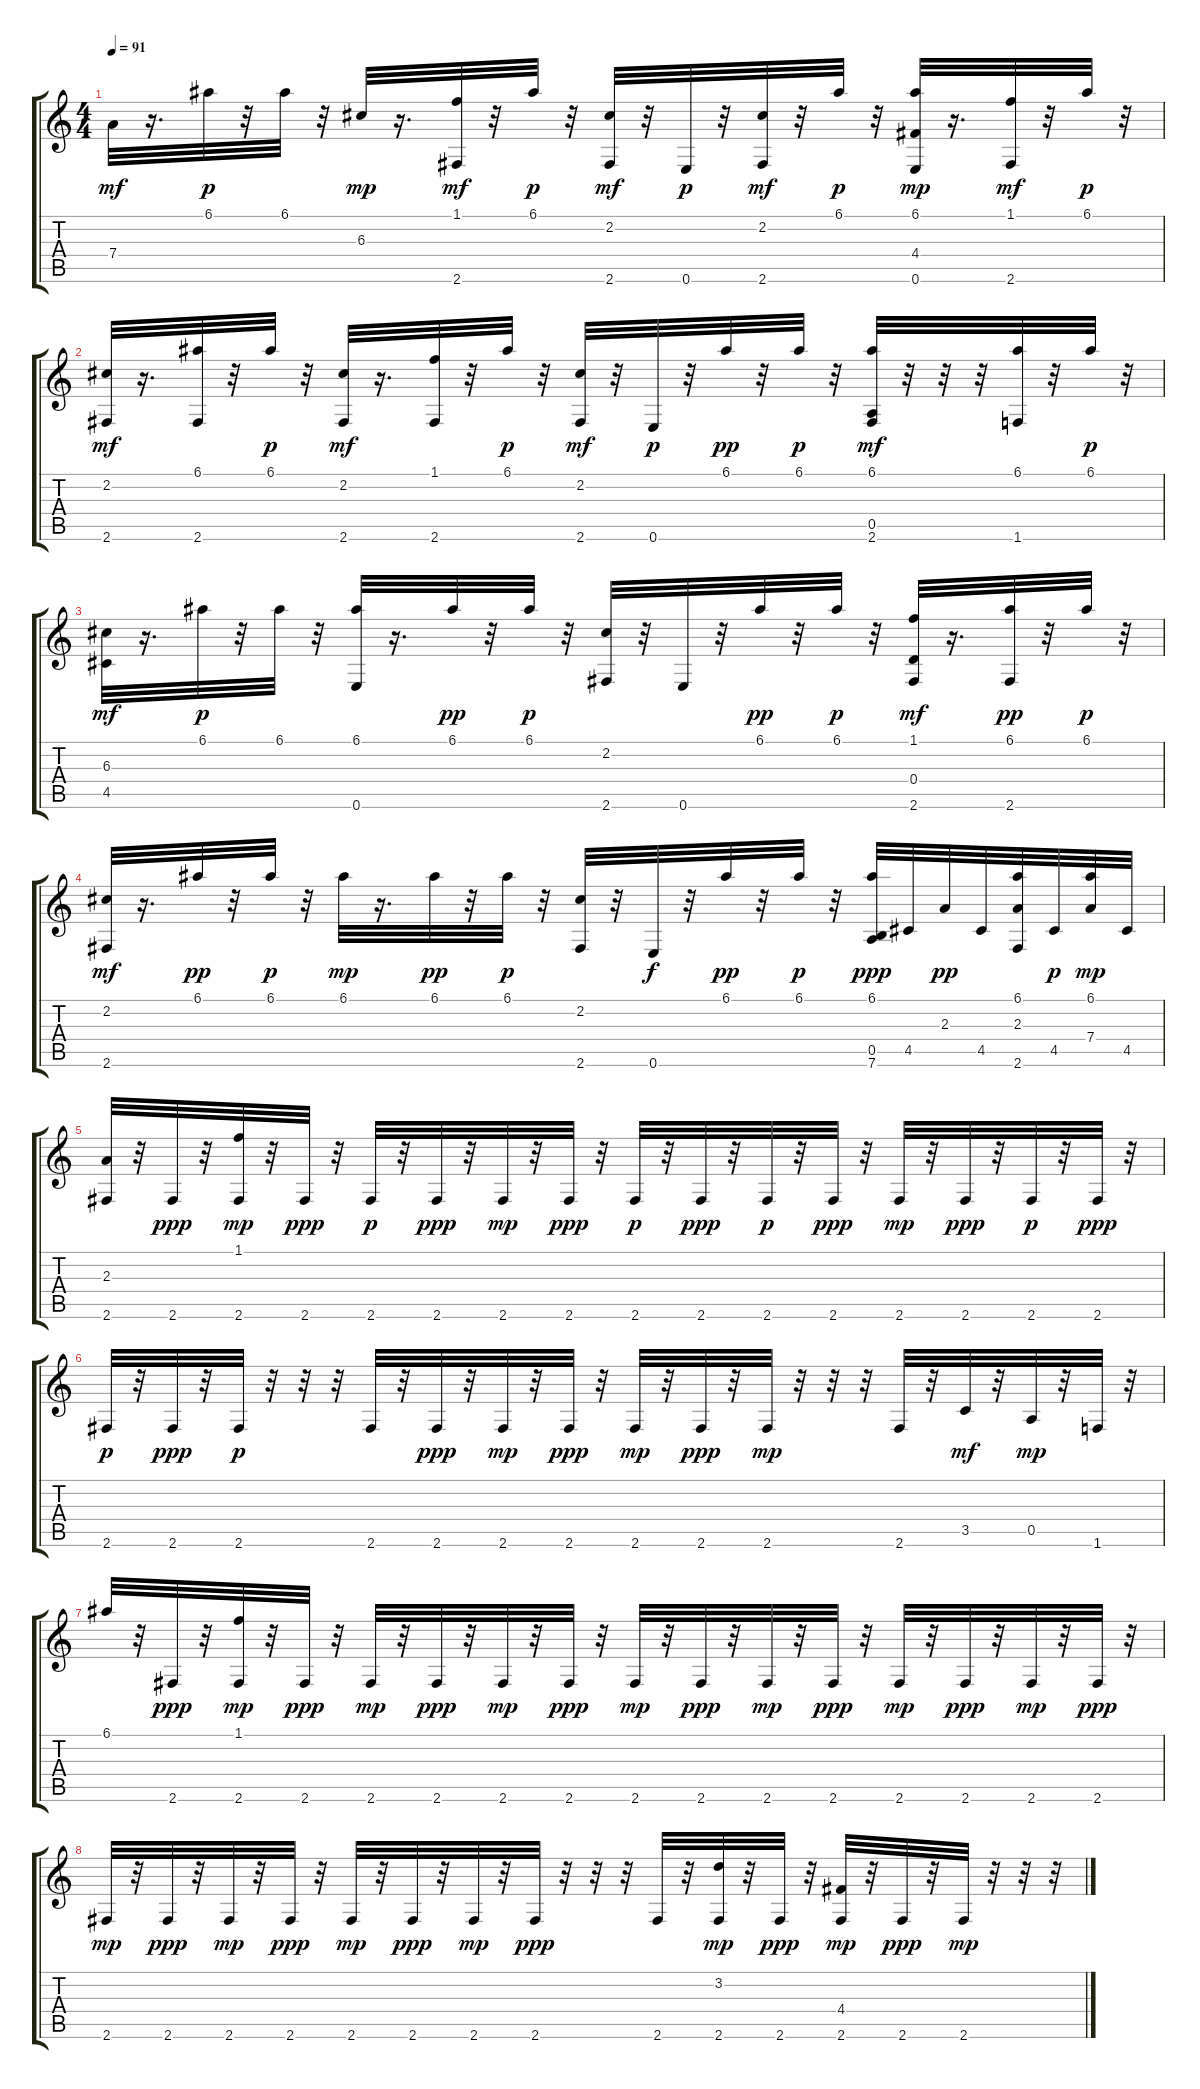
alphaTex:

\track "" {instrument acousticguitarsteel}
\staff {score tabs}
\tuning (E4 B3 G3 D3 A2 E2) {hide}
\ts (4 4)
\tempo 91
\clef g2
\ks c
7.4.32{dy mf} r.16{d} 6.1.32{dy p} r.32 6.1.32 r.32 6.3.32{dy mp} r.16{d} (1.1 2.6).32{dy mf} r.32 6.1.32{dy p} r.32 (2.2 2.6).32{dy mf} r.32 0.6.32{dy p} r.32 (2.2 2.6).32{dy mf} r.32 6.1.32{dy p} r.32 (6.1 4.4 0.6).32{dy mp} r.16{d} (1.1 2.6).32{dy mf} r.32 6.1.32{dy p} r.32 |
(2.2 2.6).32{dy mf} r.16{d} (6.1 2.6).32 r.32 6.1.32{dy p} r.32 (2.2 2.6).32{dy mf} r.16{d} (1.1 2.6).32 r.32 6.1.32{dy p} r.32 (2.2 2.6).32{dy mf} r.32 0.6.32{dy p} r.32 6.1.32{dy pp} r.32 6.1.32{dy p} r.32 (6.1 0.5 2.6).32{dy mf} r.32 r.32 r.32 (6.1 1.6).32 r.32 6.1.32{dy p} r.32 |
(6.3 4.5).32{dy mf} r.16{d} 6.1.32{dy p} r.32 6.1.32 r.32 (6.1 0.6).32 r.16{d} 6.1.32{dy pp} r.32 6.1.32{dy p} r.32 (2.2 2.6).32 r.32 0.6.32 r.32 6.1.32{dy pp} r.32 6.1.32{dy p} r.32 (1.1 0.4 2.6).32{dy mf} r.16{d} (6.1 2.6).32{dy pp} r.32 6.1.32{dy p} r.32 |
(2.2 2.6).32{dy mf} r.16{d} 6.1.32{dy pp} r.32 6.1.32{dy p} r.32 6.1.32{dy mp} r.16{d} 6.1.32{dy pp} r.32 6.1.32{dy p} r.32 (2.2 2.6).32 r.32 0.6.32{dy f} r.32 6.1.32{dy pp} r.32 6.1.32{dy p} r.32 (6.1 0.5 7.6).32{dy ppp} 4.5.32 2.3.32{dy pp} 4.5.32 (6.1 2.3 2.6).32 4.5.32{dy p} (6.1 7.4).32{dy mp} 4.5.32 |
(2.3 2.6).32{instrument acousticguitarsteel} r.32 2.6.32{dy ppp} r.32 (1.1 2.6).32{dy mp} r.32 2.6.32{dy ppp} r.32 2.6.32{dy p} r.32 2.6.32{dy ppp} r.32 2.6.32{dy mp} r.32 2.6.32{dy ppp} r.32 2.6.32{dy p} r.32 2.6.32{dy ppp} r.32 2.6.32{dy p} r.32 2.6.32{dy ppp} r.32 2.6.32{dy mp} r.32 2.6.32{dy ppp} r.32 2.6.32{dy p} r.32 2.6.32{dy ppp} r.32 |
2.6.32{dy p} r.32 2.6.32{dy ppp} r.32 2.6.32{dy p} r.32 r.32 r.32 2.6.32 r.32 2.6.32{dy ppp} r.32 2.6.32{dy mp} r.32 2.6.32{dy ppp} r.32 2.6.32{dy mp} r.32 2.6.32{dy ppp} r.32 2.6.32{dy mp} r.32 r.32 r.32 2.6.32 r.32 3.5.32{dy mf} r.32 0.5.32{dy mp} r.32 1.6.32 r.32 |
6.1.32 r.32 2.6.32{dy ppp} r.32 (1.1 2.6).32{dy mp} r.32 2.6.32{dy ppp} r.32 2.6.32{dy mp} r.32 2.6.32{dy ppp} r.32 2.6.32{dy mp} r.32 2.6.32{dy ppp} r.32 2.6.32{dy mp} r.32 2.6.32{dy ppp} r.32 2.6.32{dy mp} r.32 2.6.32{dy ppp} r.32 2.6.32{dy mp} r.32 2.6.32{dy ppp} r.32 2.6.32{dy mp} r.32 2.6.32{dy ppp} r.32 |
2.6.32{dy mp} r.32 2.6.32{dy ppp} r.32 2.6.32{dy mp} r.32 2.6.32{dy ppp} r.32 2.6.32{dy mp} r.32 2.6.32{dy ppp} r.32 2.6.32{dy mp} r.32 2.6.32{dy ppp} r.32 r.32 r.32 2.6.32 r.32 (3.2 2.6).32{dy mp} r.32 2.6.32{dy ppp} r.32 (4.4 2.6).32{dy mp} r.32 2.6.32{dy ppp} r.32 2.6.32{dy mp} r.32 r.32 r.32
